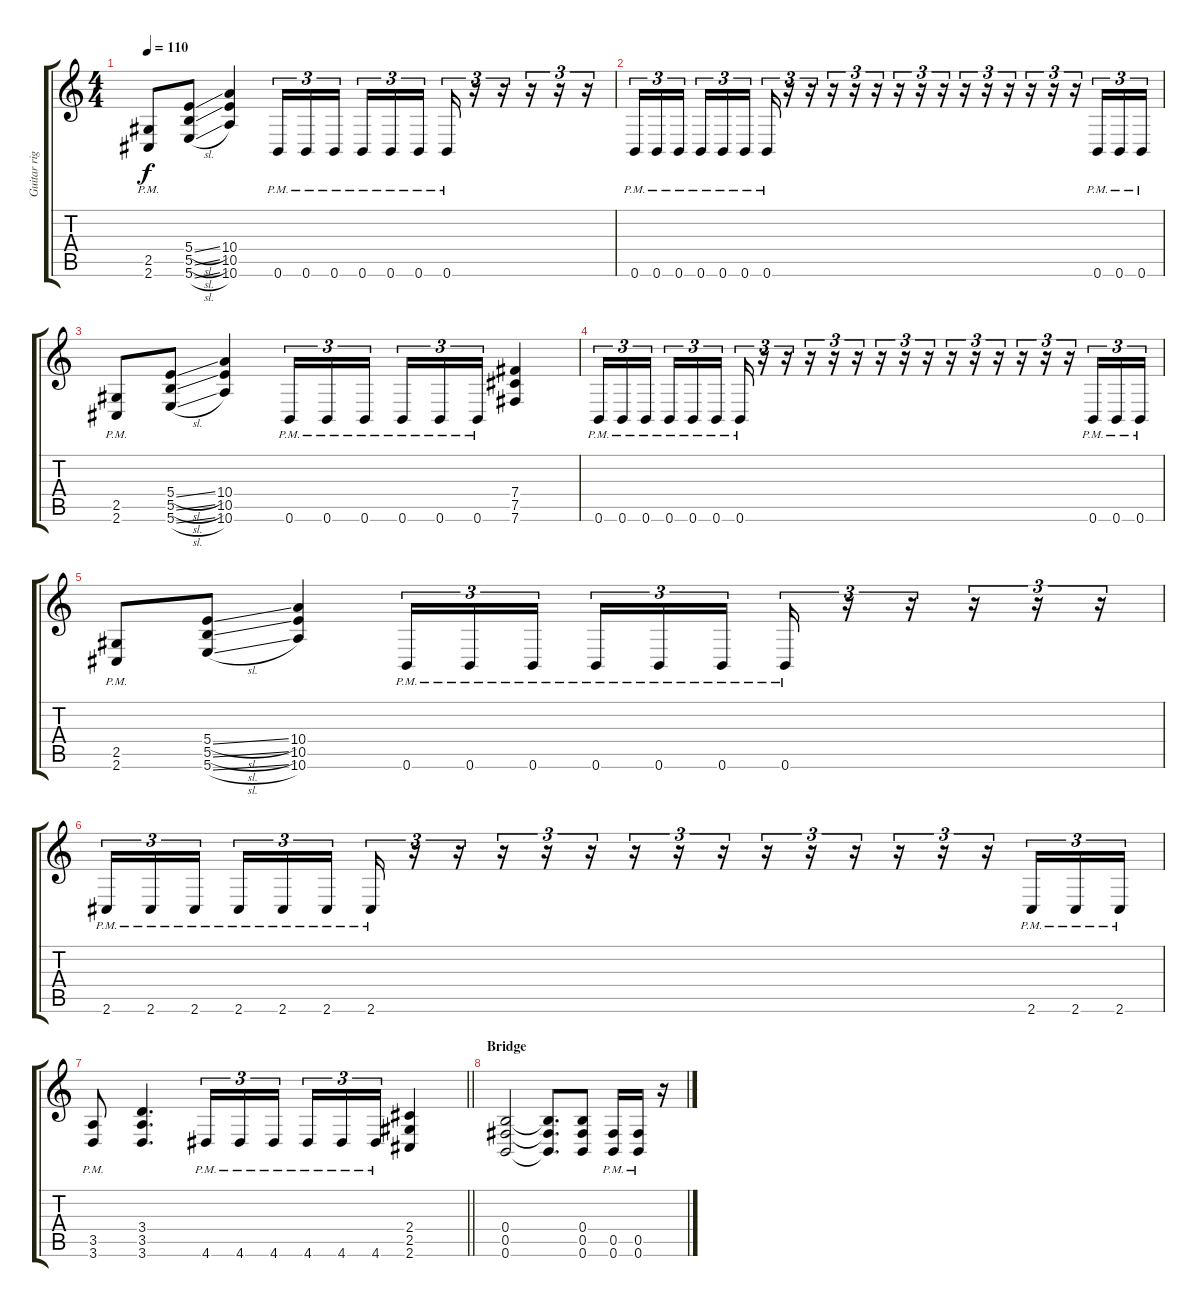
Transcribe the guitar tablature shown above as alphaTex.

\track ("Guitar right" "Guitar rig") {instrument distortionguitar}
\staff {score tabs}
\tuning (Db4 Ab3 E3 B2 Gb2 B1) {hide}
\ts (4 4)
\tempo 110
\clef g2
\ks c
(2.5{pm} 2.6{pm}).8{dy f} (5.4{sl} 5.5{sl} 5.6{sl}).8 (10.4 10.5 10.6).4 0.6{pm}.16{tu (3 2)} 0.6{pm}.16{tu (3 2)} 0.6{pm}.16{tu (3 2) beam splitsecondary} 0.6{pm}.16{tu (3 2)} 0.6{pm}.16{tu (3 2)} 0.6{pm}.16{tu (3 2)} 0.6{pm}.16{tu (3 2)} r.16{tu (3 2)} r.16{tu (3 2)} r.16{tu (3 2)} r.16{tu (3 2)} r.16{tu (3 2)} |
0.6{pm}.16{tu (3 2)} 0.6{pm}.16{tu (3 2)} 0.6{pm}.16{tu (3 2) beam splitsecondary} 0.6{pm}.16{tu (3 2)} 0.6{pm}.16{tu (3 2)} 0.6{pm}.16{tu (3 2)} 0.6{pm}.16{tu (3 2)} r.16{tu (3 2)} r.16{tu (3 2)} r.16{tu (3 2)} r.16{tu (3 2)} r.16{tu (3 2)} r.16{tu (3 2)} r.16{tu (3 2)} r.16{tu (3 2)} r.16{tu (3 2)} r.16{tu (3 2)} r.16{tu (3 2)} r.16{tu (3 2)} r.16{tu (3 2)} r.16{tu (3 2)} 0.6{pm}.16{tu (3 2)} 0.6{pm}.16{tu (3 2)} 0.6{pm}.16{tu (3 2)} |
(2.5{pm} 2.6{pm}).8 (5.4{sl} 5.5{sl} 5.6{sl}).8 (10.4 10.5 10.6).4 0.6{pm}.16{tu (3 2)} 0.6{pm}.16{tu (3 2)} 0.6{pm}.16{tu (3 2) beam splitsecondary} 0.6{pm}.16{tu (3 2)} 0.6{pm}.16{tu (3 2)} 0.6{pm}.16{tu (3 2)} (7.4 7.5 7.6).4 |
0.6{pm}.16{tu (3 2)} 0.6{pm}.16{tu (3 2)} 0.6{pm}.16{tu (3 2) beam splitsecondary} 0.6{pm}.16{tu (3 2)} 0.6{pm}.16{tu (3 2)} 0.6{pm}.16{tu (3 2)} 0.6{pm}.16{tu (3 2)} r.16{tu (3 2)} r.16{tu (3 2)} r.16{tu (3 2)} r.16{tu (3 2)} r.16{tu (3 2)} r.16{tu (3 2)} r.16{tu (3 2)} r.16{tu (3 2)} r.16{tu (3 2)} r.16{tu (3 2)} r.16{tu (3 2)} r.16{tu (3 2)} r.16{tu (3 2)} r.16{tu (3 2)} 0.6{pm}.16{tu (3 2)} 0.6{pm}.16{tu (3 2)} 0.6{pm}.16{tu (3 2)} |
(2.5{pm} 2.6{pm}).8 (5.4{sl} 5.5{sl} 5.6{sl}).8 (10.4 10.5 10.6).4 0.6{pm}.16{tu (3 2)} 0.6{pm}.16{tu (3 2)} 0.6{pm}.16{tu (3 2) beam splitsecondary} 0.6{pm}.16{tu (3 2)} 0.6{pm}.16{tu (3 2)} 0.6{pm}.16{tu (3 2)} 0.6{pm}.16{tu (3 2)} r.16{tu (3 2)} r.16{tu (3 2)} r.16{tu (3 2)} r.16{tu (3 2)} r.16{tu (3 2)} |
2.6{pm}.16{tu (3 2)} 2.6{pm}.16{tu (3 2)} 2.6{pm}.16{tu (3 2) beam splitsecondary} 2.6{pm}.16{tu (3 2)} 2.6{pm}.16{tu (3 2)} 2.6{pm}.16{tu (3 2)} 2.6{pm}.16{tu (3 2)} r.16{tu (3 2)} r.16{tu (3 2)} r.16{tu (3 2)} r.16{tu (3 2)} r.16{tu (3 2)} r.16{tu (3 2)} r.16{tu (3 2)} r.16{tu (3 2)} r.16{tu (3 2)} r.16{tu (3 2)} r.16{tu (3 2)} r.16{tu (3 2)} r.16{tu (3 2)} r.16{tu (3 2)} 2.6{pm}.16{tu (3 2)} 2.6{pm}.16{tu (3 2)} 2.6{pm}.16{tu (3 2)} |
\barLineRight lightlight
(3.5{pm} 3.6{pm}).8 (3.4 3.5 3.6).4{d} 4.6{pm}.16{tu (3 2)} 4.6{pm}.16{tu (3 2)} 4.6{pm}.16{tu (3 2) beam splitsecondary} 4.6{pm}.16{tu (3 2)} 4.6{pm}.16{tu (3 2)} 4.6{pm}.16{tu (3 2)} (2.4 2.5 2.6).4 |
\section ("" "Bridge")
(0.4 0.5 0.6).2 (0.4{t} 0.5{t} 0.6{t}).8{d} (0.4 0.5 0.6).8 (0.5{pm} 0.6{pm}).16 (0.5{pm} 0.6{pm}).16 r.16
